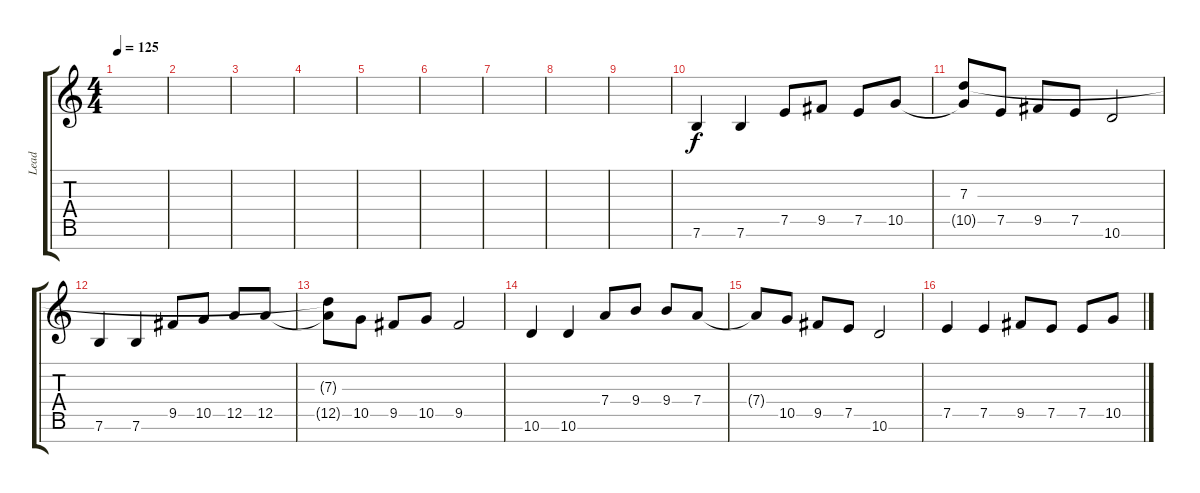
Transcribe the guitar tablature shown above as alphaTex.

\track ("Lead" "Lead") {instrument overdrivenguitar}
\staff {score tabs}
\tuning (E4 B3 G3 D3 A2 E2 B1) {hide}
\ts (4 4)
\tempo 125
\clef g2
\ks c
|
|
|
|
|
|
|
|
|
7.6.4 7.6.4 7.5.8 9.5.8 7.5.8 10.5.8 |
(7.3 10.5{t}).8 7.5.8 9.5.8 7.5.8 10.6.2 |
7.6.4 7.6.4 9.5.8 10.5.8 12.5.8 12.5.8 |
(7.3{t} 12.5{t}).8 10.5.8 9.5.8 10.5.8 9.5.2 |
10.6.4 10.6.4 7.4.8 9.4.8 9.4.8 7.4.8 |
7.4{t}.8 10.5.8 9.5.8 7.5.8 10.6.2 |
7.5.4 7.5.4 9.5.8 7.5.8 7.5.8 10.5.8
